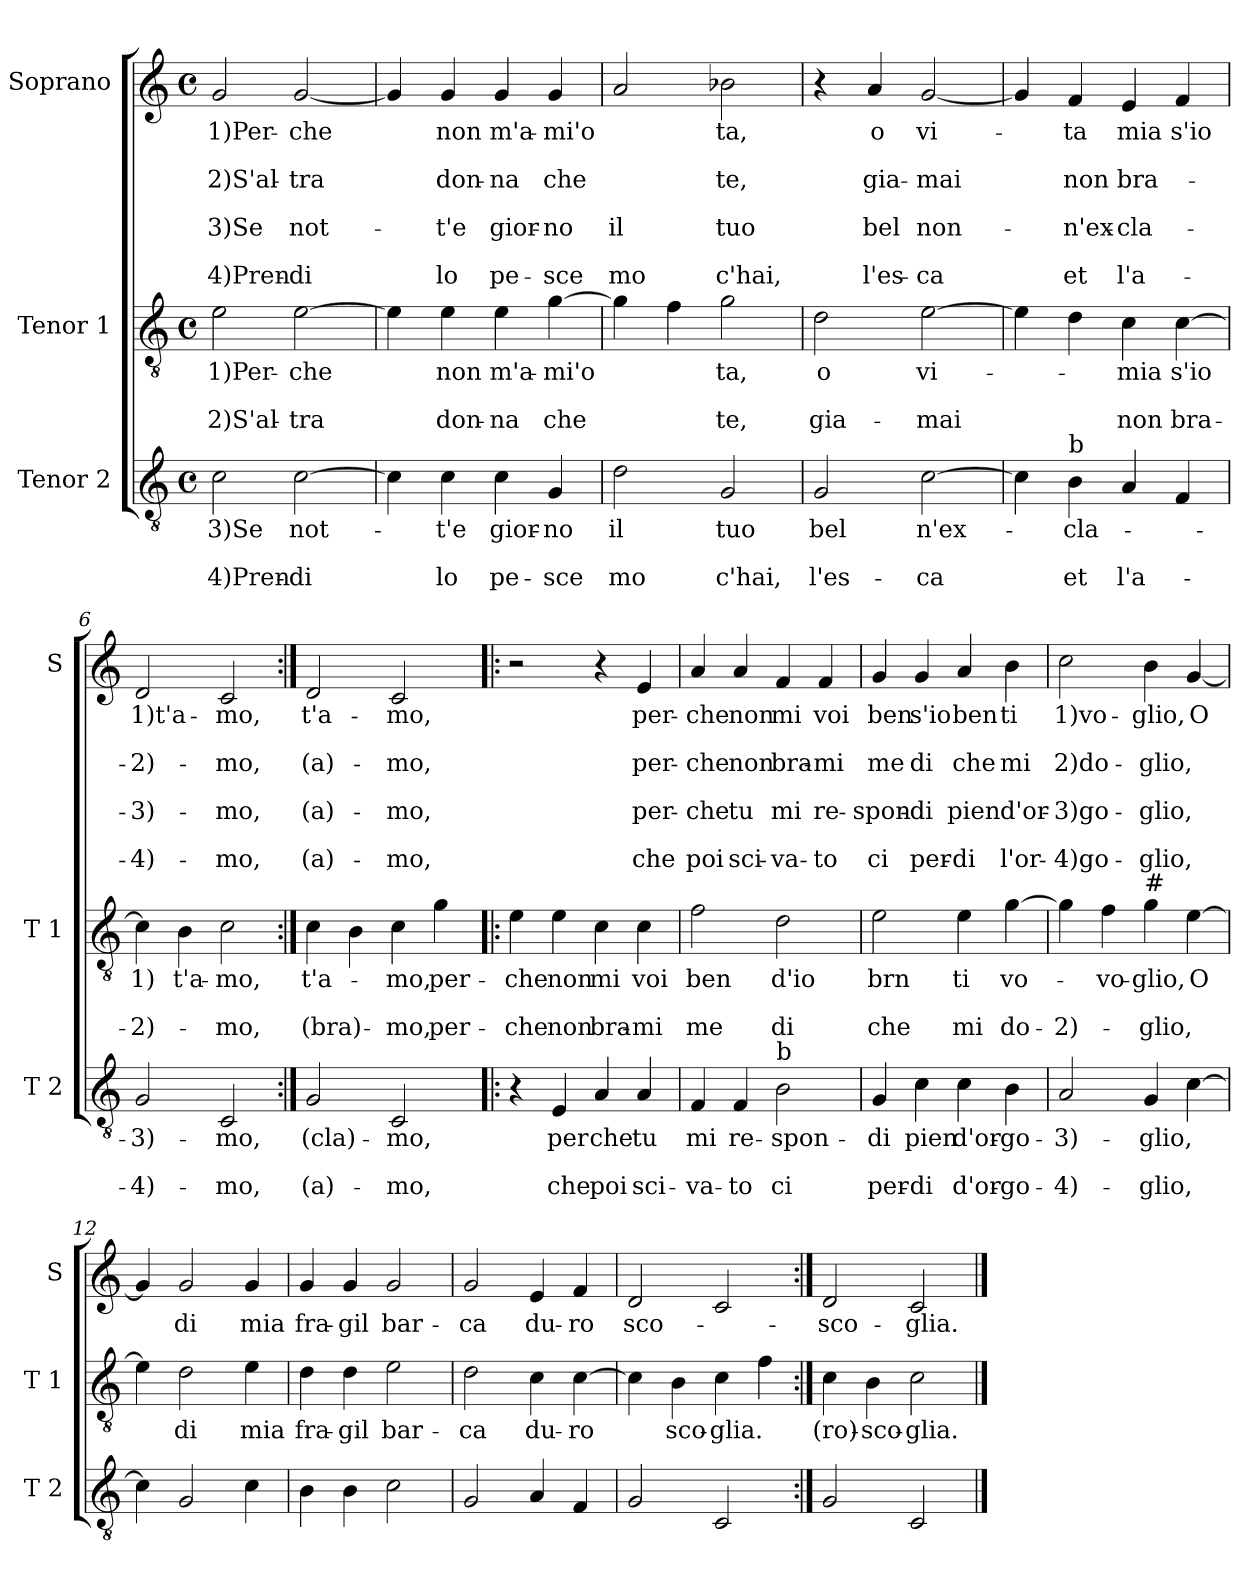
**kern	**text	**text	**text	**kern	**text	**text	**text	**kern	**text	**text	**text	**text	**text	**text	**text
*part3	*part3	*part3	*part3	*part2	*part2	*part2	*part2	*part1	*part1	*part1	*part1	*part1	*part1	*part1	*part1
*staff3	*staff3	*staff3	*staff3	*staff2	*staff2	*staff2	*staff2	*staff1	*staff1	*staff1	*staff1	*staff1	*staff1	*staff1	*staff1
*I"Tenor 2	*	*	*	*I"Tenor 1	*	*	*	*I"Soprano	*	*	*	*	*	*	*
*I'T 2	*	*	*	*I'T 1	*	*	*	*I'S	*	*	*	*	*	*	*
*clefGv2	*	*	*	*clefGv2	*	*	*	*clefG2	*	*	*	*	*	*	*
*k[]	*	*	*	*k[]	*	*	*	*k[]	*	*	*	*	*	*	*
*C:	*	*	*	*C:	*	*	*	*C:	*	*	*	*	*	*	*
*M4/4	*	*	*	*M4/4	*	*	*	*M4/4	*	*	*	*	*	*	*
*met(c)	*	*	*	*met(c)	*	*	*	*met(c)	*	*	*	*	*	*	*
=1	=1	=1	=1	=1	=1	=1	=1	=1	=1	=1	=1	=1	=1	=1	=1
!	!LO:LY:b	!	!LO:LY:b	!	!LO:LY:b	!	!LO:LY:b	!	!LO:LY:b	!	!LO:LY:b	!	!LO:LY:b	!	!LO:LY:b
2c\	3)Se	.	4)Pren-	2e\	1)Per-	.	2)S'al-	2g/	1)Per-	.	2)S'al-	.	3)Se	.	4)Pren-
!	!LO:LY:b	!	!LO:LY:b	!	!LO:LY:b	!	!LO:LY:b	!	!LO:LY:b	!	!LO:LY:b	!	!LO:LY:b	!	!LO:LY:b
[2c\	not-	.	-di	[2e\	-che	.	-tra	[2g/	-che	.	-tra	.	not-	.	-di
=2	=2	=2	=2	=2	=2	=2	=2	=2	=2	=2	=2	=2	=2	=2	=2
4c\]	.	.	.	4e\]	.	.	.	4g/]	.	.	.	.	.	.	.
!	!LO:LY:b	!	!LO:LY:b	!	!LO:LY:b	!	!LO:LY:b	!	!LO:LY:b	!	!LO:LY:b	!	!LO:LY:b	!	!LO:LY:b
4c\	-t'e	.	lo	4e\	non	.	don-	4g/	non	.	don-	.	-t'e	.	lo
!	!LO:LY:b	!	!LO:LY:b	!	!LO:LY:b	!	!LO:LY:b	!	!LO:LY:b	!	!LO:LY:b	!	!LO:LY:b	!	!LO:LY:b
4c\	gior-	.	pe-	4e\	m'a-	.	-na	4g/	m'a-	.	-na	.	gior-	.	pe-
!	!LO:LY:b	!	!LO:LY:b	!	!LO:LY:b	!	!LO:LY:b	!	!LO:LY:b	!	!LO:LY:b	!	!LO:LY:b	!	!LO:LY:b
4G/	-no	.	-sce	[4g\	-mi'o	.	che	4g/	-mi'o	.	che	.	-no	.	-sce
=3	=3	=3	=3	=3	=3	=3	=3	=3	=3	=3	=3	=3	=3	=3	=3
!	!LO:LY:b	!	!LO:LY:b	!	!	!	!	!	!	!	!	!	!LO:LY:b	!	!LO:LY:b
2d\	il	.	mo	4g\]	.	.	.	2a/	.	.	.	.	il	.	mo
.	.	.	.	4f\	.	.	.	.	.	.	.	.	.	.	.
!	!LO:LY:b	!	!LO:LY:b	!	!LO:LY:b	!	!LO:LY:b	!	!LO:LY:b	!	!LO:LY:b	!	!LO:LY:b	!	!LO:LY:b
2G/	tuo	.	c'hai,	2g\	-ta,	.	te,	2b-X\	-ta,	.	te,	.	tuo	.	c'hai,
=4	=4	=4	=4	=4	=4	=4	=4	=4	=4	=4	=4	=4	=4	=4	=4
!	!LO:LY:b	!	!LO:LY:b	!	!LO:LY:b	!	!LO:LY:b	!	!	!	!	!	!	!	!
2G/	bel	.	l'es-	2d\	o	.	gia-	4r	.	.	.	.	.	.	.
!	!	!	!	!	!	!	!	!	!LO:LY:b	!	!LO:LY:b	!	!LO:LY:b	!	!LO:LY:b
.	.	.	.	.	.	.	.	4a/	o	.	gia-	.	bel	.	l'es-
!	!LO:LY:b	!	!LO:LY:b	!	!LO:LY:b	!	!LO:LY:b	!	!LO:LY:b	!	!LO:LY:b	!	!LO:LY:b	!	!LO:LY:b
[2c\	n'ex-	.	-ca	[2e\	vi-	.	-mai	[2g/	vi-	.	-mai	.	non-	.	-ca
=5	=5	=5	=5	=5	=5	=5	=5	=5	=5	=5	=5	=5	=5	=5	=5
4c\]	.	.	.	4e\]	.	.	.	4g/]	.	.	.	.	.	.	.
!LO:TX:a:t=b	!	!	!	!	!	!	!	!	!	!	!	!	!	!	!
!	!LO:LY:b	!	!LO:LY:b	!	!	!	!	!	!LO:LY:b	!	!LO:LY:b	!	!LO:LY:b	!	!LO:LY:b
4B\	-cla-	.	et	4d\	.	.	.	4f/	-ta	.	non	.	-n'ex-	.	et
!	!	!	!LO:LY:b	!	!LO:LY:b	!	!LO:LY:b	!	!LO:LY:b	!	!LO:LY:b	!	!LO:LY:b	!	!LO:LY:b
4A/	.	.	l'a-	4c\	mia	.	non	4e/	mia	.	bra-	.	-cla-	.	l'a-
!	!	!	!	!	!LO:LY:b	!	!LO:LY:b	!	!LO:LY:b	!	!	!	!	!	!
4F/	.	.	.	[4c\	s'io	.	bra-	4f/	s'io	.	.	.	.	.	.
!!LO:LB:g=z
=6	=6	=6	=6	=6	=6	=6	=6	=6	=6	=6	=6	=6	=6	=6	=6
!	!LO:LY:b	!	!LO:LY:b	!	!LO:LY:b	!	!LO:LY:b	!	!LO:LY:b	!	!LO:LY:b	!	!LO:LY:b	!	!LO:LY:b
2G/	-3)-	.	-4)-	4c\]	1)	.	-2)-	2d/	1)t'a-	.	-2)-	.	-3)-	.	-4)-
!	!	!	!	!	!LO:LY:b	!	!	!	!	!	!	!	!	!	!
.	.	.	.	4B\	t'a-	.	.	.	.	.	.	.	.	.	.
!	!LO:LY:b	!	!LO:LY:b	!	!LO:LY:b	!	!LO:LY:b	!	!LO:LY:b	!	!LO:LY:b	!	!LO:LY:b	!	!LO:LY:b
2C/	-mo,	.	-mo,	2c\	-mo,	.	-mo,	2c/	-mo,	.	-mo,	.	-mo,	.	-mo,
=7:|!	=7:|!	=7:|!	=7:|!	=7:|!	=7:|!	=7:|!	=7:|!	=7:|!	=7:|!	=7:|!	=7:|!	=7:|!	=7:|!	=7:|!	=7:|!
!	!LO:LY:b	!	!LO:LY:b	!	!LO:LY:b	!	!LO:LY:b	!	!LO:LY:b	!	!LO:LY:b	!	!LO:LY:b	!	!LO:LY:b
2G/	(cla)-	.	(a)-	4c\	t'a-	.	(bra)-	2d/	t'a-	.	(a)-	.	(a)-	.	(a)-
.	.	.	.	4B\	.	.	.	.	.	.	.	.	.	.	.
!	!LO:LY:b	!	!LO:LY:b	!	!LO:LY:b	!	!LO:LY:b	!	!LO:LY:b	!	!LO:LY:b	!	!LO:LY:b	!	!LO:LY:b
2C/	-mo,	.	-mo,	4c\	-mo,	.	-mo,	2c/	-mo,	.	-mo,	.	-mo,	.	-mo,
!	!	!	!	!	!LO:LY:b	!	!LO:LY:b	!	!	!	!	!	!	!	!
.	.	.	.	4g\	per-	.	per-	.	.	.	.	.	.	.	.
=8!|:	=8!|:	=8!|:	=8!|:	=8!|:	=8!|:	=8!|:	=8!|:	=8!|:	=8!|:	=8!|:	=8!|:	=8!|:	=8!|:	=8!|:	=8!|:
!	!	!	!	!	!LO:LY:b	!	!LO:LY:b	!	!	!	!	!	!	!	!
4r	.	.	.	4e\	-che	.	-che	2r	.	.	.	.	.	.	.
!	!LO:LY:b	!	!LO:LY:b	!	!LO:LY:b	!	!LO:LY:b	!	!	!	!	!	!	!	!
4E/	per	.	che	4e\	non	.	non	.	.	.	.	.	.	.	.
!	!LO:LY:b	!	!LO:LY:b	!	!LO:LY:b	!	!LO:LY:b	!	!	!	!	!	!	!	!
4A/	che	.	poi	4c\	mi	.	bra-	4r	.	.	.	.	.	.	.
!	!LO:LY:b	!	!LO:LY:b	!	!LO:LY:b	!	!LO:LY:b	!	!LO:LY:b	!	!LO:LY:b	!	!LO:LY:b	!	!LO:LY:b
4A/	tu	.	sci-	4c\	voi	.	-mi	4e/	per-	.	per-	.	per-	.	che
=9	=9	=9	=9	=9	=9	=9	=9	=9	=9	=9	=9	=9	=9	=9	=9
!	!LO:LY:b	!	!LO:LY:b	!	!LO:LY:b	!	!LO:LY:b	!	!LO:LY:b	!	!LO:LY:b	!	!LO:LY:b	!	!LO:LY:b
4F/	mi	.	-va-	2f\	ben	.	me	4a/	-che	.	-che	.	-che	.	poi
!	!LO:LY:b	!	!LO:LY:b	!	!	!	!	!	!LO:LY:b	!	!LO:LY:b	!	!LO:LY:b	!	!LO:LY:b
4F/	re-	.	-to	.	.	.	.	4a/	non	.	non	.	tu	.	sci-
!LO:TX:a:t=b	!	!	!	!	!	!	!	!	!	!	!	!	!	!	!
!	!LO:LY:b	!	!LO:LY:b	!	!LO:LY:b	!	!LO:LY:b	!	!LO:LY:b	!	!LO:LY:b	!	!LO:LY:b	!	!LO:LY:b
2B\	-spon-	.	ci	2d\	d'io	.	di	4f/	mi	.	bra-	.	mi	.	-va-
!	!	!	!	!	!	!	!	!	!LO:LY:b	!	!LO:LY:b	!	!LO:LY:b	!	!LO:LY:b
.	.	.	.	.	.	.	.	4f/	voi	.	-mi	.	re-	.	-to
=10	=10	=10	=10	=10	=10	=10	=10	=10	=10	=10	=10	=10	=10	=10	=10
!	!LO:LY:b	!	!LO:LY:b	!	!LO:LY:b	!	!LO:LY:b	!	!LO:LY:b	!	!LO:LY:b	!	!LO:LY:b	!	!LO:LY:b
4G/	-di	.	per-	2e\	brn	.	che	4g/	ben	.	me	.	-spon-	.	ci
!	!LO:LY:b	!	!LO:LY:b	!	!	!	!	!	!LO:LY:b	!	!LO:LY:b	!	!LO:LY:b	!	!LO:LY:b
4c\	pien	.	-di	.	.	.	.	4g/	s'io	.	di	.	-di	.	per-
!	!LO:LY:b	!	!LO:LY:b	!	!LO:LY:b	!	!LO:LY:b	!	!LO:LY:b	!	!LO:LY:b	!	!LO:LY:b	!	!LO:LY:b
4c\	d'or-	.	d'or-	4e\	ti	.	mi	4a/	ben	.	che	.	pien	.	-di
!	!LO:LY:b	!	!LO:LY:b	!	!LO:LY:b	!	!LO:LY:b	!	!LO:LY:b	!	!LO:LY:b	!	!LO:LY:b	!	!LO:LY:b
4B\	-go-	.	-go-	[4g\	vo-	.	do-	4b\	ti	.	mi	.	d'or-	.	l'or-
!!LO:PB:g=z
=11	=11	=11	=11	=11	=11	=11	=11	=11	=11	=11	=11	=11	=11	=11	=11
!	!LO:LY:b	!	!LO:LY:b	!	!	!	!LO:LY:b	!	!LO:LY:b	!	!LO:LY:b	!	!LO:LY:b	!	!LO:LY:b
2A/	-3)-	.	-4)-	4g\]	.	.	-2)-	2cc\	1)vo-	.	2)do-	.	-3)go-	.	-4)go-
!	!	!	!	!	!LO:LY:b	!	!	!	!	!	!	!	!	!	!
.	.	.	.	4f\	vo-	.	.	.	.	.	.	.	.	.	.
!	!	!	!	!LO:TX:a:t=#	!	!	!	!	!	!	!	!	!	!	!
!	!LO:LY:b	!	!LO:LY:b	!	!LO:LY:b	!	!LO:LY:b	!	!LO:LY:b	!	!LO:LY:b	!	!LO:LY:b	!	!LO:LY:b
4G/	-glio,	.	-glio,	4g\	-glio,	.	-glio,	4b\	-glio,	.	-glio,	.	-glio,	.	-glio,
!	!	!	!	!	!LO:LY:b	!	!	!	!LO:LY:b	!	!	!	!	!	!
[4c\	.	.	.	[4e\	O	.	.	[4g/	O	.	.	.	.	.	.
=12	=12	=12	=12	=12	=12	=12	=12	=12	=12	=12	=12	=12	=12	=12	=12
4c\]	.	.	.	4e\]	.	.	.	4g/]	.	.	.	.	.	.	.
!	!	!	!	!	!LO:LY:b	!	!	!	!LO:LY:b	!	!	!	!	!	!
2G/	.	.	.	2d\	di	.	.	2g/	di	.	.	.	.	.	.
!	!	!	!	!	!LO:LY:b	!	!	!	!LO:LY:b	!	!	!	!	!	!
4c\	.	.	.	4e\	mia	.	.	4g/	mia	.	.	.	.	.	.
=13	=13	=13	=13	=13	=13	=13	=13	=13	=13	=13	=13	=13	=13	=13	=13
!	!	!	!	!	!LO:LY:b	!	!	!	!LO:LY:b	!	!	!	!	!	!
4B\	.	.	.	4d\	fra-	.	.	4g/	fra-	.	.	.	.	.	.
!	!	!	!	!	!LO:LY:b	!	!	!	!LO:LY:b	!	!	!	!	!	!
4B\	.	.	.	4d\	-gil	.	.	4g/	-gil	.	.	.	.	.	.
!	!	!	!	!	!LO:LY:b	!	!	!	!LO:LY:b	!	!	!	!	!	!
2c\	.	.	.	2e\	bar-	.	.	2g/	bar-	.	.	.	.	.	.
=14	=14	=14	=14	=14	=14	=14	=14	=14	=14	=14	=14	=14	=14	=14	=14
!	!	!	!	!	!LO:LY:b	!	!	!	!LO:LY:b	!	!	!	!	!	!
2G/	.	.	.	2d\	-ca	.	.	2g/	-ca	.	.	.	.	.	.
!	!	!	!	!	!LO:LY:b	!	!	!	!LO:LY:b	!	!	!	!	!	!
4A/	.	.	.	4c\	du-	.	.	4e/	du-	.	.	.	.	.	.
!	!	!	!	!	!LO:LY:b	!	!	!	!LO:LY:b	!	!	!	!	!	!
4F/	.	.	.	[4c\	-ro	.	.	4f/	-ro	.	.	.	.	.	.
=15	=15	=15	=15	=15	=15	=15	=15	=15	=15	=15	=15	=15	=15	=15	=15
!	!	!	!	!	!	!	!	!	!LO:LY:b	!	!	!	!	!	!
2G/	.	.	.	4c\]	.	.	.	2d/	sco-	.	.	.	.	.	.
!	!	!	!	!	!LO:LY:b	!	!	!	!	!	!	!	!	!	!
.	.	.	.	4B\	sco-	.	.	.	.	.	.	.	.	.	.
!	!	!	!	!	!LO:LY:b	!	!	!	!	!	!	!	!	!	!
2C/	.	.	.	4c\	-glia.	.	.	2c/	.	.	.	.	.	.	.
.	.	.	.	4f\	.	.	.	.	.	.	.	.	.	.	.
=16:|!	=16:|!	=16:|!	=16:|!	=16:|!	=16:|!	=16:|!	=16:|!	=16:|!	=16:|!	=16:|!	=16:|!	=16:|!	=16:|!	=16:|!	=16:|!
!	!	!	!	!	!LO:LY:b	!	!	!	!LO:LY:b	!	!	!	!	!	!
2G/	.	.	.	4c\	(ro)-	.	.	2d/	sco-	.	.	.	.	.	.
!	!	!	!	!	!LO:LY:b	!	!	!	!	!	!	!	!	!	!
.	.	.	.	4B\	-sco-	.	.	.	.	.	.	.	.	.	.
!	!	!	!	!	!LO:LY:b	!	!	!	!LO:LY:b	!	!	!	!	!	!
2C/	.	.	.	2c\	-glia.	.	.	2c/	-glia.	.	.	.	.	.	.
==	==	==	==	==	==	==	==	==	==	==	==	==	==	==	==
*-	*-	*-	*-	*-	*-	*-	*-	*-	*-	*-	*-	*-	*-	*-	*-
